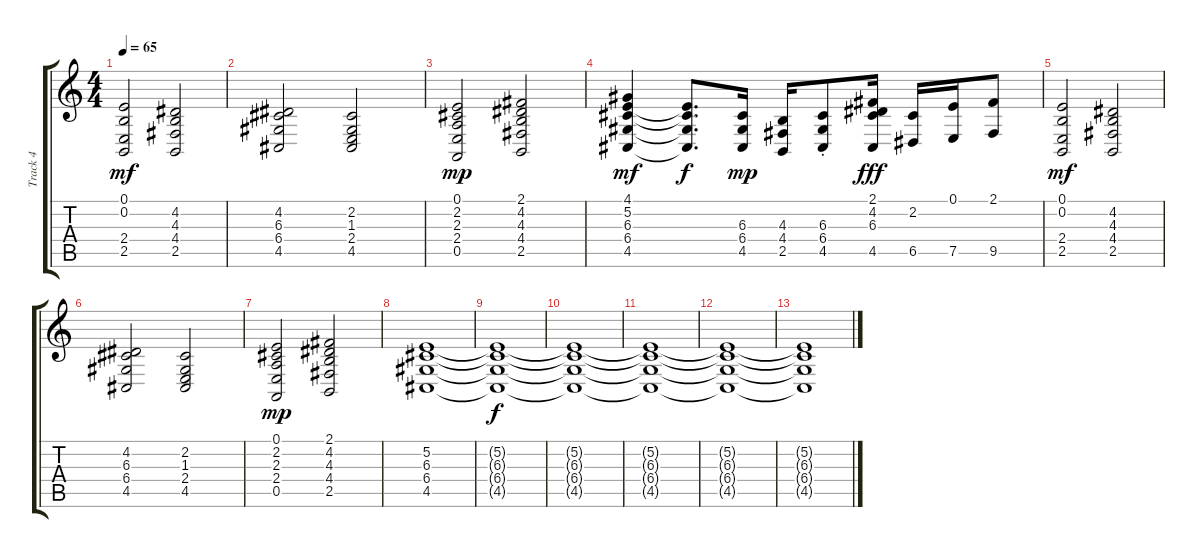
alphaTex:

\track ("Track 4" "Track 4") {instrument pad2warm}
\staff {score tabs}
\tuning (E4 B3 G3 D3 A2 E2) {hide}
\ts (4 4)
\tempo 65
\clef g2
\ks c
(0.1 0.2 2.4 2.5).2{dy mf instrument drawbarorgan} (4.2 4.3 4.4 2.5).2 |
(4.2 6.3 6.4 4.5).2 (2.2 1.3 2.4 4.5).2 |
(0.1 2.2 2.3 2.4 0.5).2{dy mp} (2.1 4.2 4.3 4.4 2.5).2 |
(4.1 5.2 6.3 6.4 4.5).4{dy mf} (5.2{t} 6.3{t} 6.4{t} 4.5{t}).8{d dy f} (6.3 6.4 4.5).16{dy mp} (4.3 4.4 2.5).16 (6.3 6.4 4.5{st}).8 (2.1 4.2 6.3 4.5).16{dy fff instrument synthstrings1} (2.2 6.5).16 (0.1 7.5).16 (2.1 9.5).8 |
(0.1 0.2 2.4 2.5).2{dy mf instrument drawbarorgan} (4.2 4.3 4.4 2.5).2 |
(4.2 6.3 6.4 4.5).2 (2.2 1.3 2.4 4.5).2 |
(0.1 2.2 2.3 2.4 0.5).2{dy mp} (2.1 4.2 4.3 4.4 2.5).2 |
(5.2 6.3 6.4 4.5).1{balance 15} |
(5.2{t} 6.3{t} 6.4{t} 4.5{t}).1{dy f} |
(5.2{t} 6.3{t} 6.4{t} 4.5{t}).1 |
(5.2{t} 6.3{t} 6.4{t} 4.5{t}).1 |
(5.2{t} 6.3{t} 6.4{t} 4.5{t}).1 |
(5.2{t} 6.3{t} 6.4{t} 4.5{t}).1
